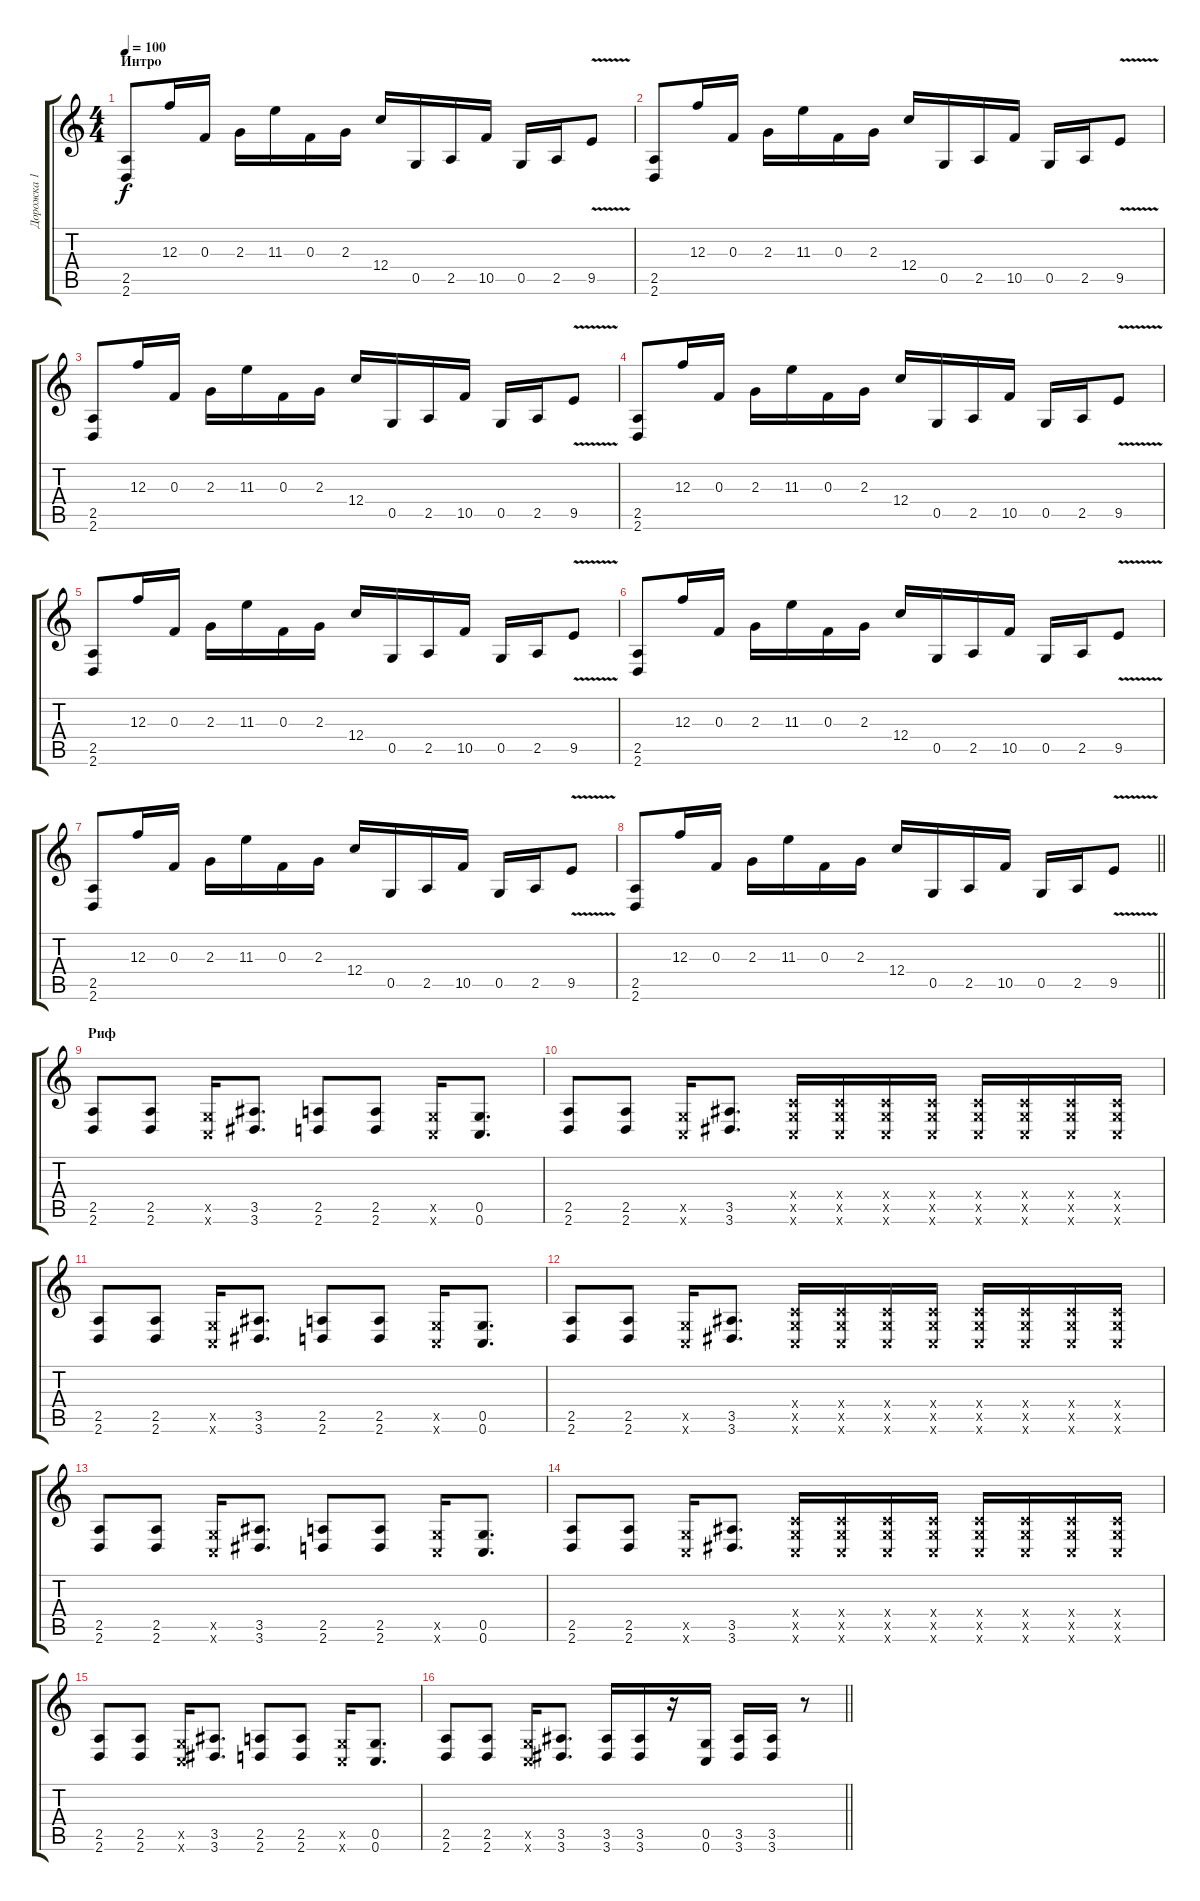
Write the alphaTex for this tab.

\track ("Дорожка 1" "Дорожка 1") {instrument distortionguitar}
\staff {score tabs}
\tuning (D4 A3 F3 C3 G2 C2) {hide}
\ts (4 4)
\section ("" "Интро")
\tempo 100
\clef g2
\ks c
(2.5 2.6).8{dy f instrument distortionguitar} 12.3.16 0.3.16 2.3.16 11.3.16 0.3.16 2.3.16 12.4.16 0.5.16 2.5.16 10.5.16 0.5.16 2.5.16 9.5{v}.8 |
(2.5 2.6).8 12.3.16 0.3.16 2.3.16 11.3.16 0.3.16 2.3.16 12.4.16 0.5.16 2.5.16 10.5.16 0.5.16 2.5.16 9.5{v}.8 |
(2.5 2.6).8 12.3.16 0.3.16 2.3.16 11.3.16 0.3.16 2.3.16 12.4.16 0.5.16 2.5.16 10.5.16 0.5.16 2.5.16 9.5{v}.8 |
(2.5 2.6).8 12.3.16 0.3.16 2.3.16 11.3.16 0.3.16 2.3.16 12.4.16 0.5.16 2.5.16 10.5.16 0.5.16 2.5.16 9.5{v}.8 |
(2.5 2.6).8 12.3.16 0.3.16 2.3.16 11.3.16 0.3.16 2.3.16 12.4.16 0.5.16 2.5.16 10.5.16 0.5.16 2.5.16 9.5{v}.8 |
(2.5 2.6).8 12.3.16 0.3.16 2.3.16 11.3.16 0.3.16 2.3.16 12.4.16 0.5.16 2.5.16 10.5.16 0.5.16 2.5.16 9.5{v}.8 |
(2.5 2.6).8 12.3.16 0.3.16 2.3.16 11.3.16 0.3.16 2.3.16 12.4.16 0.5.16 2.5.16 10.5.16 0.5.16 2.5.16 9.5{v}.8 |
\barLineRight lightlight
(2.5 2.6).8 12.3.16 0.3.16 2.3.16 11.3.16 0.3.16 2.3.16 12.4.16 0.5.16 2.5.16 10.5.16 0.5.16 2.5.16 9.5{v}.8 |
\section ("" "Риф")
(2.5 2.6).8 (2.5 2.6).8 (0.5{x} 0.6{x}).16 (3.5 3.6).8{d} (2.5 2.6).8 (2.5 2.6).8 (0.5{x} 0.6{x}).16 (0.5 0.6).8{d} |
(2.5 2.6).8 (2.5 2.6).8 (0.5{x} 0.6{x}).16 (3.5 3.6).8{d} (0.4{x} 0.5{x} 0.6{x}).16 (0.4{x} 0.5{x} 0.6{x}).16 (0.4{x} 0.5{x} 0.6{x}).16 (0.4{x} 0.5{x} 0.6{x}).16 (0.4{x} 0.5{x} 0.6{x}).16 (0.4{x} 0.5{x} 0.6{x}).16 (0.4{x} 0.5{x} 0.6{x}).16 (0.4{x} 0.5{x} 0.6{x}).16 |
(2.5 2.6).8 (2.5 2.6).8 (0.5{x} 0.6{x}).16 (3.5 3.6).8{d} (2.5 2.6).8 (2.5 2.6).8 (0.5{x} 0.6{x}).16 (0.5 0.6).8{d} |
(2.5 2.6).8 (2.5 2.6).8 (0.5{x} 0.6{x}).16 (3.5 3.6).8{d} (0.4{x} 0.5{x} 0.6{x}).16 (0.4{x} 0.5{x} 0.6{x}).16 (0.4{x} 0.5{x} 0.6{x}).16 (0.4{x} 0.5{x} 0.6{x}).16 (0.4{x} 0.5{x} 0.6{x}).16 (0.4{x} 0.5{x} 0.6{x}).16 (0.4{x} 0.5{x} 0.6{x}).16 (0.4{x} 0.5{x} 0.6{x}).16 |
(2.5 2.6).8 (2.5 2.6).8 (0.5{x} 0.6{x}).16 (3.5 3.6).8{d} (2.5 2.6).8 (2.5 2.6).8 (0.5{x} 0.6{x}).16 (0.5 0.6).8{d} |
(2.5 2.6).8 (2.5 2.6).8 (0.5{x} 0.6{x}).16 (3.5 3.6).8{d} (0.4{x} 0.5{x} 0.6{x}).16 (0.4{x} 0.5{x} 0.6{x}).16 (0.4{x} 0.5{x} 0.6{x}).16 (0.4{x} 0.5{x} 0.6{x}).16 (0.4{x} 0.5{x} 0.6{x}).16 (0.4{x} 0.5{x} 0.6{x}).16 (0.4{x} 0.5{x} 0.6{x}).16 (0.4{x} 0.5{x} 0.6{x}).16 |
(2.5 2.6).8 (2.5 2.6).8 (0.5{x} 0.6{x}).16 (3.5 3.6).8{d} (2.5 2.6).8 (2.5 2.6).8 (0.5{x} 0.6{x}).16 (0.5 0.6).8{d} |
\barLineRight lightlight
(2.5 2.6).8 (2.5 2.6).8 (0.5{x} 0.6{x}).16 (3.5 3.6).8{d} (3.5 3.6).16 (3.5 3.6).16 r.16 (0.5 0.6).16 (3.5 3.6).16 (3.5 3.6).16 r.8
